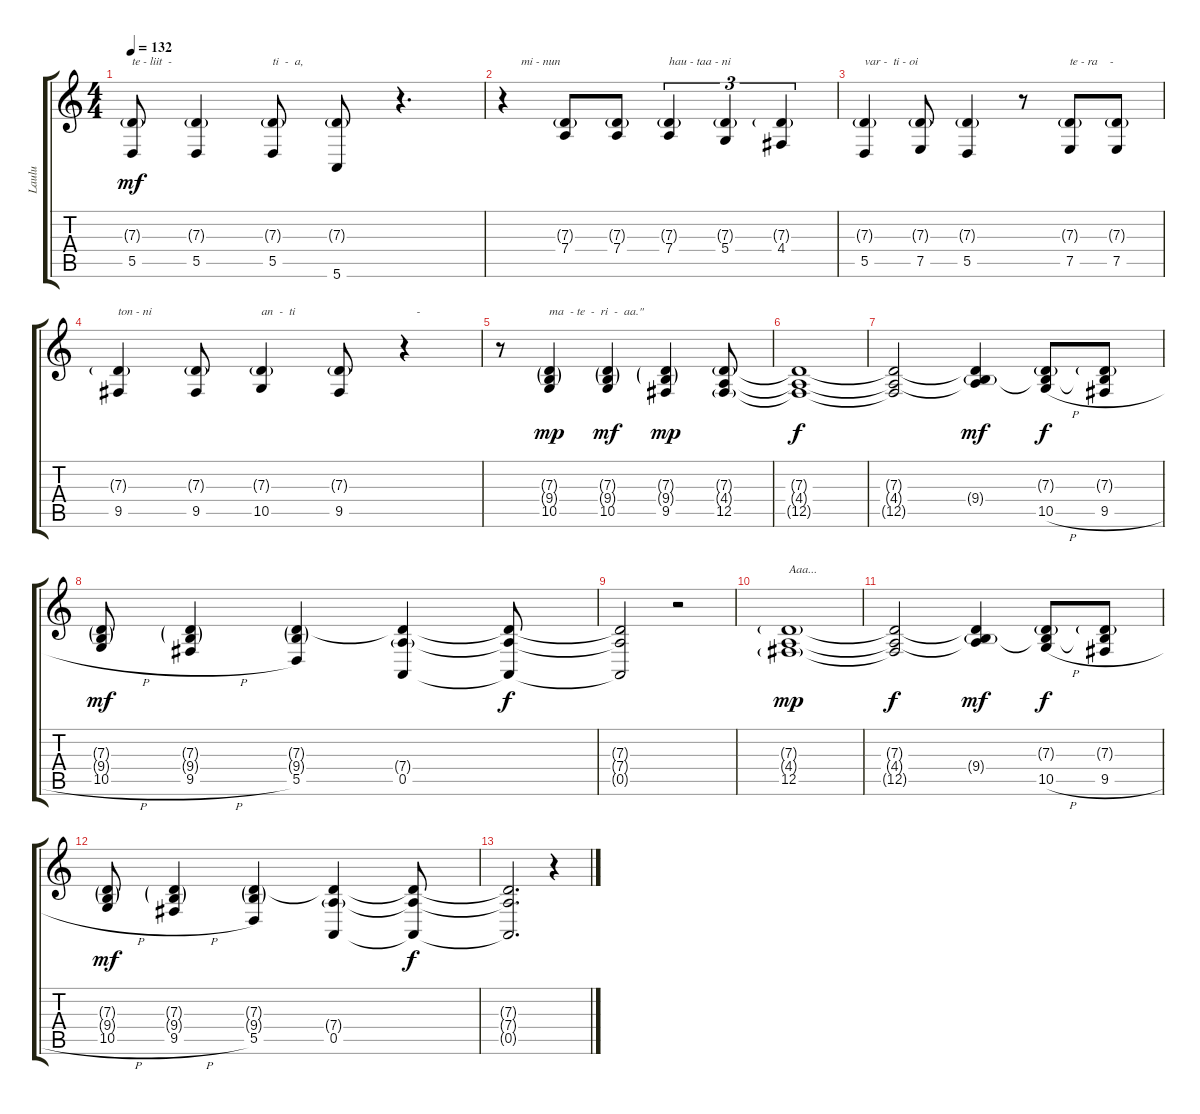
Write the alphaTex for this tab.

\track ("Laulu" "Laulu") {instrument clarinet}
\staff {score tabs}
\tuning (E4 B3 G3 D3 A2 E2) {hide}
\ts (4 4)
\tempo 132
\clef g2
\ks c
(7.3{g} 5.5).8{txt "te - liit  -" dy mf} (7.3{g} 5.5).4 (7.3{g} 5.5).8{txt "ti  -  a,"} (7.3{g} 5.6).8 r.4{d} |
r.4{txt "      mi - nun"} (7.3{g} 7.4).8 (7.3{g} 7.4).8 (7.3{g} 7.4).4{tu (3 2) txt "hau - taa - ni"} (7.3{g} 5.4).4{tu (3 2)} (7.3{g} 4.4).4{tu (3 2)} |
(7.3{g} 5.5).4{txt "var -  ti - oi"} (7.3{g} 7.5).8 (7.3{g} 5.5).4 r.8 (7.3{g} 7.5).8{txt "te - ra    -"} (7.3{g} 7.5).8 |
(7.3{g} 9.5).4{txt "ton - ni"} (7.3{g} 9.5).8 (7.3{g} 10.5).4{txt "an  -  ti"} (7.3{g} 9.5).8 r.4{txt "    -"} |
r.8 (7.3{g} 9.4{g} 10.5).4{txt "ma  - te  -  ri  -  aa.\"" dy mp} (7.3{g} 9.4{g} 10.5).4{dy mf} (7.3{g} 9.4{g} 9.5).4{dy mp} (7.3{g} 4.4{g} 12.5).8 |
(7.3{t} 4.4{t} 12.5{t}).1{dy f} |
(7.3{t} 4.4{t} 12.5{t}).2 (7.3{t} 9.4{g} 12.5{t}).4{dy mf} (7.3{g} 9.4{t} 10.5{h}).8{dy f} (7.3{g} 9.4{t} 9.5{h}).8 |
(7.3{g} 9.4{g} 10.5{h}).8{dy mf} (7.3{g} 9.4{g} 9.5{h}).4 (7.3{g} 9.4{g} 5.5).4 (7.3{t} 7.4{g} 0.5).4 (7.3{t} 7.4{t} 0.5{t}).8{dy f} |
(7.3{t} 7.4{t} 0.5{t}).2 r.2 |
(7.3{g} 4.4{g} 12.5).1{txt "Aaa..." dy mp} |
(7.3{t} 4.4{t} 12.5{t}).2{dy f} (7.3{t} 9.4{g} 12.5{t}).4{dy mf} (7.3{g} 9.4{t} 10.5{h}).8{dy f} (7.3{g} 9.4{t} 9.5{h}).8 |
(7.3{g} 9.4{g} 10.5{h}).8{dy mf} (7.3{g} 9.4{g} 9.5{h}).4 (7.3{g} 9.4{g} 5.5).4 (7.3{t} 7.4{g} 0.5).4 (7.3{t} 7.4{t} 0.5{t}).8{dy f} |
(7.3{t} 7.4{t} 0.5{t}).2{d} r.4
